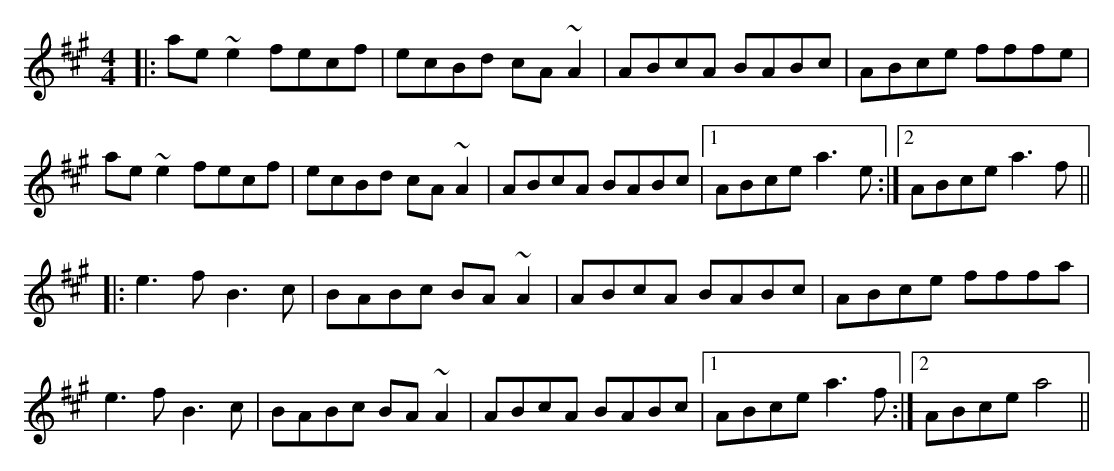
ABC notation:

X:1
M:4/4
K:A
|:ae ~e2 fecf|ecBd cA ~A2|ABcA BABc|ABce fffe|
ae ~e2 fecf|ecBd cA ~A2|ABcA BABc|1 ABce a3 e:|2 ABce a3 f||
|:e3 f B3 c|BABc BA ~A2|ABcA BABc|ABce fffa|
e3 f B3 c|BABc BA ~A2|ABcA BABc|1 ABce a3 f:|2 ABce a4||
